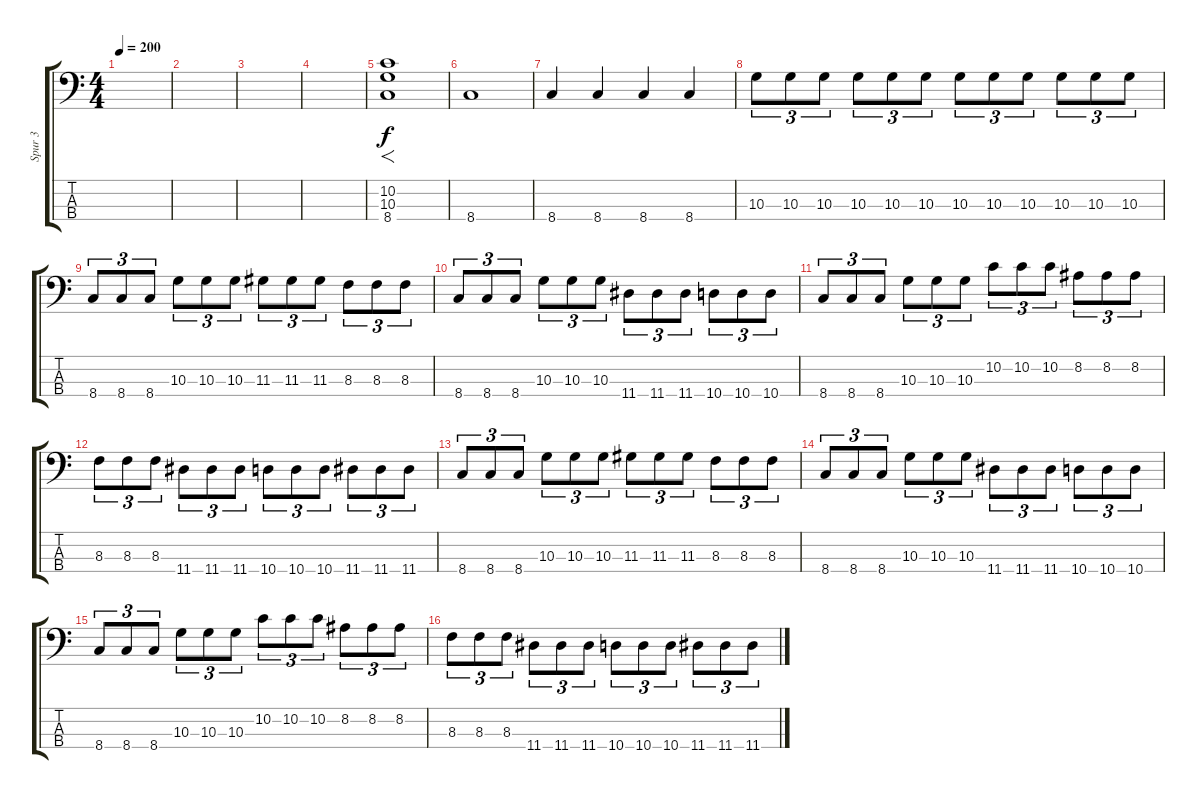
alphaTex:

\track ("Spur 3" "Spur 3") {instrument electricbasspick}
\staff {score tabs}
\tuning (G2 D2 A1 E1) {hide}
\ts (4 4)
\tempo 200
\clef f4
\ks c
|
|
|
|
(10.2 10.3 8.4).1{f} |
8.4.1 |
8.4.4 8.4.4 8.4.4 8.4.4 |
10.3.8{tu (3 2)} 10.3.8{tu (3 2)} 10.3.8{tu (3 2)} 10.3.8{tu (3 2)} 10.3.8{tu (3 2)} 10.3.8{tu (3 2)} 10.3.8{tu (3 2)} 10.3.8{tu (3 2)} 10.3.8{tu (3 2)} 10.3.8{tu (3 2)} 10.3.8{tu (3 2)} 10.3.8{tu (3 2)} |
8.4.8{tu (3 2)} 8.4.8{tu (3 2)} 8.4.8{tu (3 2)} 10.3.8{tu (3 2)} 10.3.8{tu (3 2)} 10.3.8{tu (3 2)} 11.3.8{tu (3 2)} 11.3.8{tu (3 2)} 11.3.8{tu (3 2)} 8.3.8{tu (3 2)} 8.3.8{tu (3 2)} 8.3.8{tu (3 2)} |
8.4.8{tu (3 2)} 8.4.8{tu (3 2)} 8.4.8{tu (3 2)} 10.3.8{tu (3 2)} 10.3.8{tu (3 2)} 10.3.8{tu (3 2)} 11.4.8{tu (3 2)} 11.4.8{tu (3 2)} 11.4.8{tu (3 2)} 10.4.8{tu (3 2)} 10.4.8{tu (3 2)} 10.4.8{tu (3 2)} |
8.4.8{tu (3 2)} 8.4.8{tu (3 2)} 8.4.8{tu (3 2)} 10.3.8{tu (3 2)} 10.3.8{tu (3 2)} 10.3.8{tu (3 2)} 10.2.8{tu (3 2)} 10.2.8{tu (3 2)} 10.2.8{tu (3 2)} 8.2.8{tu (3 2)} 8.2.8{tu (3 2)} 8.2.8{tu (3 2)} |
8.3.8{tu (3 2)} 8.3.8{tu (3 2)} 8.3.8{tu (3 2)} 11.4.8{tu (3 2)} 11.4.8{tu (3 2)} 11.4.8{tu (3 2)} 10.4.8{tu (3 2)} 10.4.8{tu (3 2)} 10.4.8{tu (3 2)} 11.4.8{tu (3 2)} 11.4.8{tu (3 2)} 11.4.8{tu (3 2)} |
8.4.8{tu (3 2)} 8.4.8{tu (3 2)} 8.4.8{tu (3 2)} 10.3.8{tu (3 2)} 10.3.8{tu (3 2)} 10.3.8{tu (3 2)} 11.3.8{tu (3 2)} 11.3.8{tu (3 2)} 11.3.8{tu (3 2)} 8.3.8{tu (3 2)} 8.3.8{tu (3 2)} 8.3.8{tu (3 2)} |
8.4.8{tu (3 2)} 8.4.8{tu (3 2)} 8.4.8{tu (3 2)} 10.3.8{tu (3 2)} 10.3.8{tu (3 2)} 10.3.8{tu (3 2)} 11.4.8{tu (3 2)} 11.4.8{tu (3 2)} 11.4.8{tu (3 2)} 10.4.8{tu (3 2)} 10.4.8{tu (3 2)} 10.4.8{tu (3 2)} |
8.4.8{tu (3 2)} 8.4.8{tu (3 2)} 8.4.8{tu (3 2)} 10.3.8{tu (3 2)} 10.3.8{tu (3 2)} 10.3.8{tu (3 2)} 10.2.8{tu (3 2)} 10.2.8{tu (3 2)} 10.2.8{tu (3 2)} 8.2.8{tu (3 2)} 8.2.8{tu (3 2)} 8.2.8{tu (3 2)} |
8.3.8{tu (3 2)} 8.3.8{tu (3 2)} 8.3.8{tu (3 2)} 11.4.8{tu (3 2)} 11.4.8{tu (3 2)} 11.4.8{tu (3 2)} 10.4.8{tu (3 2)} 10.4.8{tu (3 2)} 10.4.8{tu (3 2)} 11.4.8{tu (3 2)} 11.4.8{tu (3 2)} 11.4.8{tu (3 2)}
